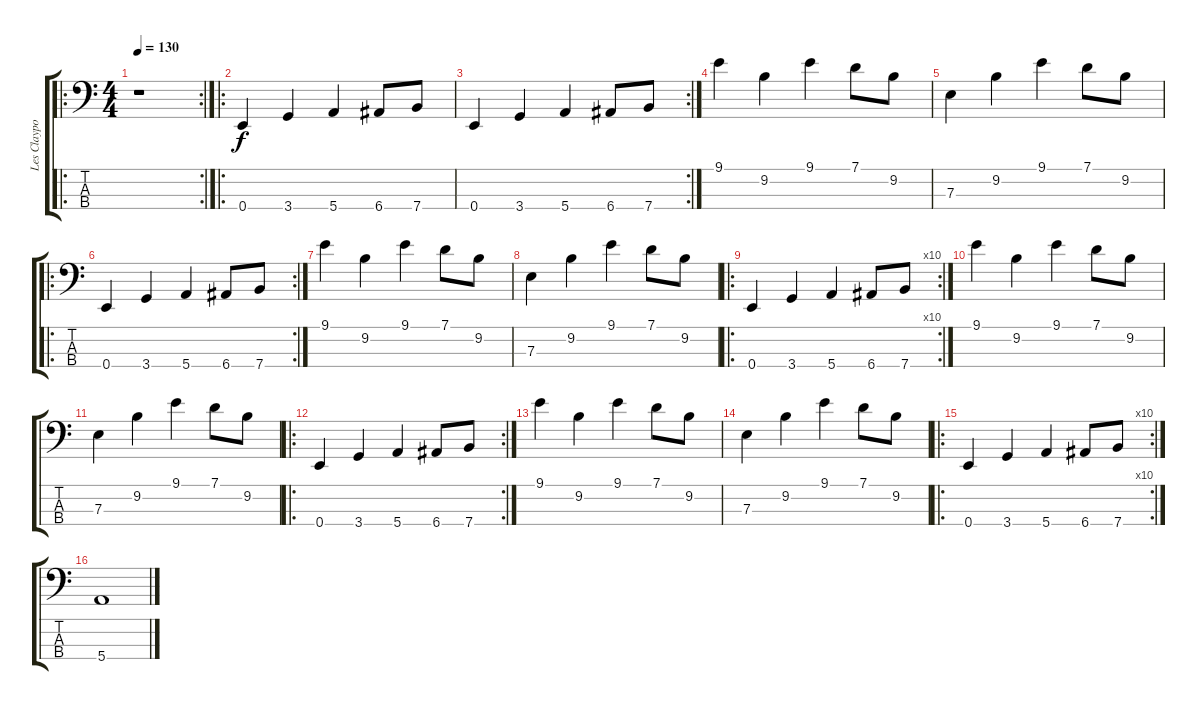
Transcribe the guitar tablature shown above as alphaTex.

\track ("Les Claypool" "Les Claypo") {instrument contrabass}
\staff {score tabs}
\tuning (G2 D2 A1 E1) {hide}
\ro
\rc 2
\ts (4 4)
\tempo 130
\clef f4
\ks c
r.1{dy f instrument contrabass} |
\ro
0.4.4 3.4.4 5.4.4 6.4.8 7.4.8 |
\rc 2
0.4.4 3.4.4 5.4.4 6.4.8 7.4.8 |
9.1.4 9.2.4 9.1.4 7.1.8 9.2.8 |
7.3.4 9.2.4 9.1.4 7.1.8 9.2.8 |
\ro
\rc 2
0.4.4 3.4.4 5.4.4 6.4.8 7.4.8 |
9.1.4 9.2.4 9.1.4 7.1.8 9.2.8 |
7.3.4 9.2.4 9.1.4 7.1.8 9.2.8 |
\ro
\rc 10
0.4.4 3.4.4 5.4.4 6.4.8 7.4.8 |
9.1.4 9.2.4 9.1.4 7.1.8 9.2.8 |
7.3.4 9.2.4 9.1.4 7.1.8 9.2.8 |
\ro
\rc 2
0.4.4 3.4.4 5.4.4 6.4.8 7.4.8 |
9.1.4 9.2.4 9.1.4 7.1.8 9.2.8 |
7.3.4 9.2.4 9.1.4 7.1.8 9.2.8 |
\ro
\rc 10
0.4.4 3.4.4 5.4.4 6.4.8 7.4.8 |
5.4.1
